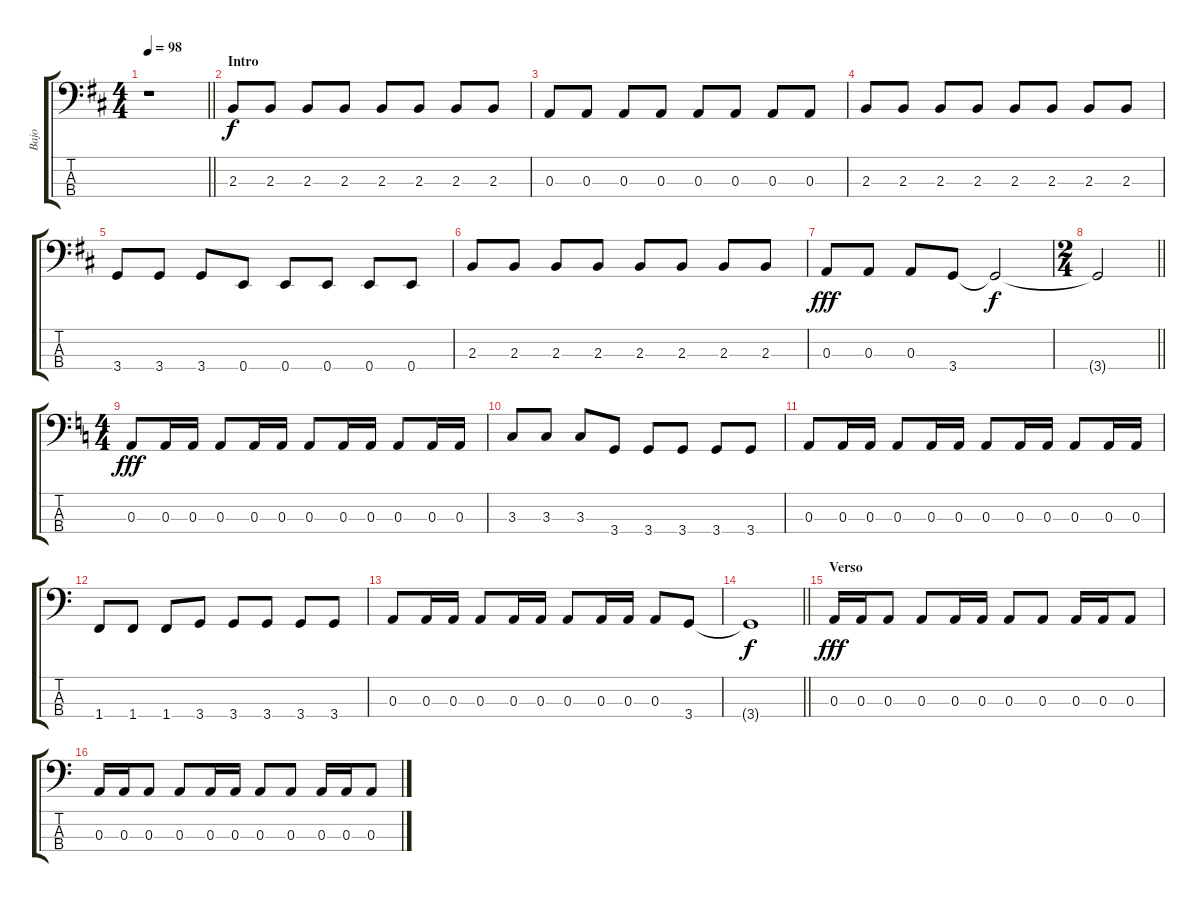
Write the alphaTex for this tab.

\track ("Bajo" "Bajo") {instrument electricbassfinger}
\staff {score tabs}
\tuning (G2 D2 A1 E1) {hide}
\ts (4 4)
\tempo 98
\clef f4
\barLineRight lightlight
\ks bminor
r.1{dy f instrument electricbassfinger} |
\section ("" "Intro")
2.3.8 2.3.8 2.3.8 2.3.8 2.3.8 2.3.8 2.3.8 2.3.8 |
0.3.8 0.3.8 0.3.8 0.3.8 0.3.8 0.3.8 0.3.8 0.3.8 |
2.3.8 2.3.8 2.3.8 2.3.8 2.3.8 2.3.8 2.3.8 2.3.8 |
3.4.8 3.4.8 3.4.8 0.4.8 0.4.8 0.4.8 0.4.8 0.4.8 |
2.3.8 2.3.8 2.3.8 2.3.8 2.3.8 2.3.8 2.3.8 2.3.8 |
0.3.8{dy fff} 0.3.8 0.3.8 3.4.8 3.4{t}.2{dy f} |
\ts (2 4)
\barLineRight lightlight
3.4{t}.2 |
\ts (4 4)
\section ("" "")
\ks aminor
0.3.8{dy fff} 0.3.16 0.3.16 0.3.8 0.3.16 0.3.16 0.3.8 0.3.16 0.3.16 0.3.8 0.3.16 0.3.16 |
3.3.8 3.3.8 3.3.8 3.4.8 3.4.8 3.4.8 3.4.8 3.4.8 |
0.3.8 0.3.16 0.3.16 0.3.8 0.3.16 0.3.16 0.3.8 0.3.16 0.3.16 0.3.8 0.3.16 0.3.16 |
1.4.8 1.4.8 1.4.8 3.4.8 3.4.8 3.4.8 3.4.8 3.4.8 |
0.3.8 0.3.16 0.3.16 0.3.8 0.3.16 0.3.16 0.3.8 0.3.16 0.3.16 0.3.8 3.4.8 |
\barLineRight lightlight
3.4{t}.1{dy f} |
\section ("" "Verso")
0.3.16{dy fff} 0.3.16 0.3.8 0.3.8 0.3.16 0.3.16 0.3.8 0.3.8 0.3.16 0.3.16 0.3.8 |
0.3.16 0.3.16 0.3.8 0.3.8 0.3.16 0.3.16 0.3.8 0.3.8 0.3.16 0.3.16 0.3.8
